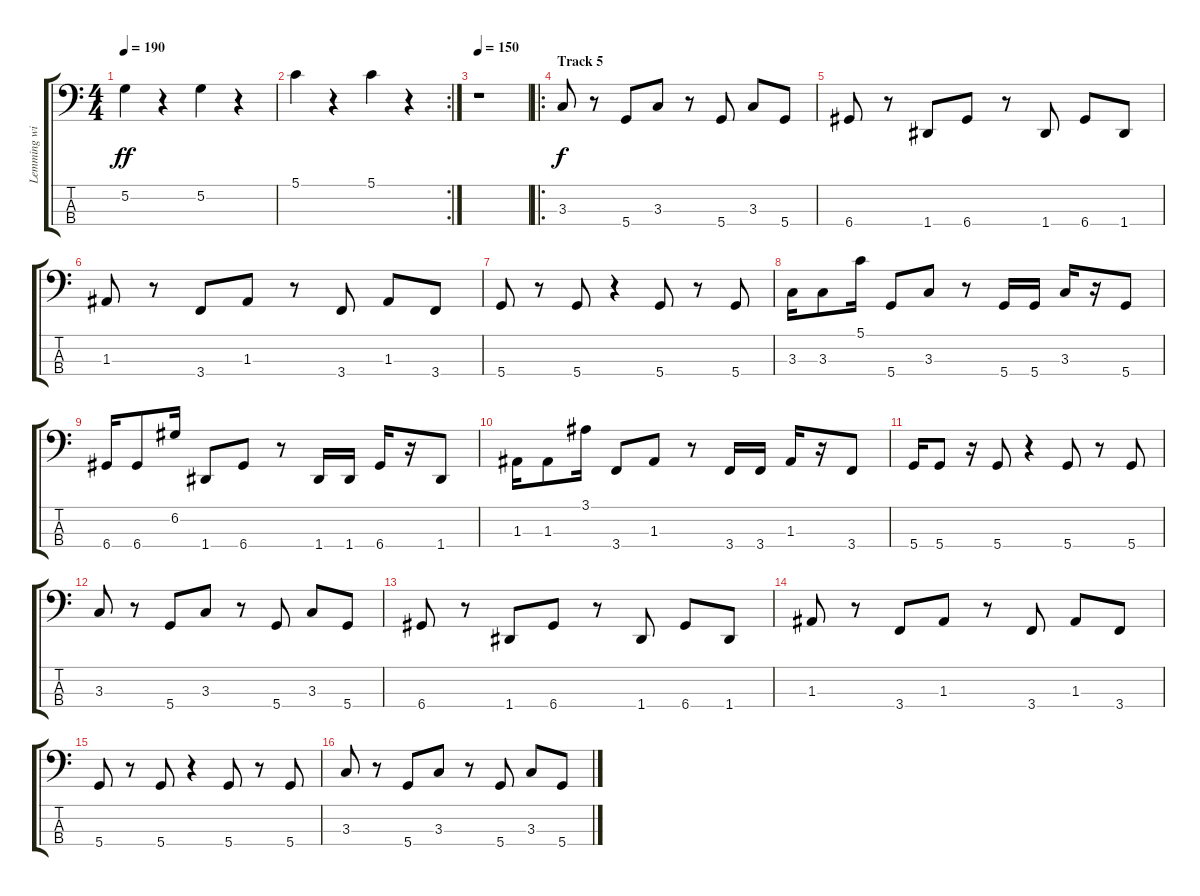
\track ("Lemming with Bass" "Lemming wi") {instrument electricbasspick}
\staff {score tabs}
\tuning (G2 D2 A1 D1) {hide}
\ts (4 4)
\tempo 190
\clef f4
\ks c
5.2.4{dy ff} r.4 5.2.4 r.4 |
\rc 2
5.1.4 r.4 5.1.4 r.4 |
\tempo 150
r.1 |
\ro
\section ("" "Track 5")
3.3.8{dy f} r.8 5.4.8 3.3.8 r.8 5.4.8 3.3.8 5.4.8 |
6.4.8 r.8 1.4.8 6.4.8 r.8 1.4.8 6.4.8 1.4.8 |
1.3.8 r.8 3.4.8 1.3.8 r.8 3.4.8 1.3.8 3.4.8 |
5.4.8 r.8 5.4.8 r.4 5.4.8 r.8 5.4.8 |
3.3.16 3.3.8 5.1.16 5.4.8 3.3.8 r.8 5.4.16 5.4.16 3.3.16 r.16 5.4.8 |
6.4.16 6.4.8 6.2.16 1.4.8 6.4.8 r.8 1.4.16 1.4.16 6.4.16 r.16 1.4.8 |
1.3.16 1.3.8 3.1.16 3.4.8 1.3.8 r.8 3.4.16 3.4.16 1.3.16 r.16 3.4.8 |
5.4.16 5.4.8 r.16 5.4.8 r.4 5.4.8 r.8 5.4.8 |
3.3.8 r.8 5.4.8 3.3.8 r.8 5.4.8 3.3.8 5.4.8 |
6.4.8 r.8 1.4.8 6.4.8 r.8 1.4.8 6.4.8 1.4.8 |
1.3.8 r.8 3.4.8 1.3.8 r.8 3.4.8 1.3.8 3.4.8 |
5.4.8 r.8 5.4.8 r.4 5.4.8 r.8 5.4.8 |
3.3.8 r.8 5.4.8 3.3.8 r.8 5.4.8 3.3.8 5.4.8
